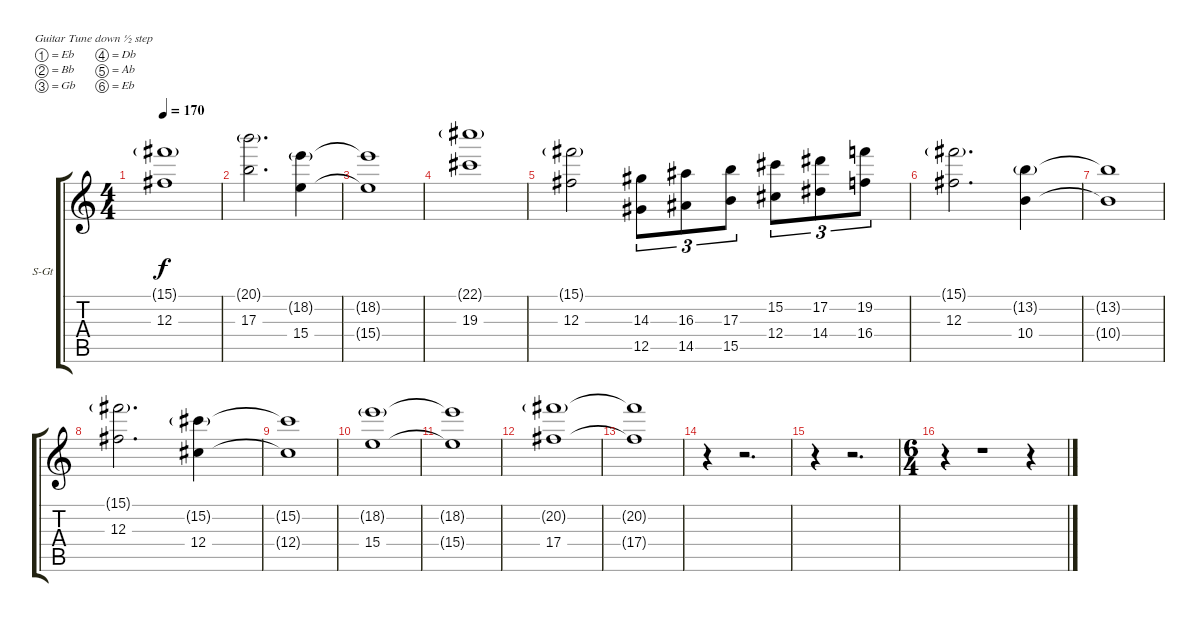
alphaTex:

\bracketExtendMode groupsimilarinstruments
\firstSystemTrackNameOrientation horizontal
\otherSystemsTrackNameOrientation horizontal
\track ("Дмитрий Иванов" "S-Gt") {instrument frenchhorn}
\staff {score tabs}
\tuning (Eb4 Bb3 Gb3 Db3 Ab2 Eb2)
\displaytranspose 12
\ts (4 4)
\tempo 170
\clef g2
\ks c
(15.1{g} 12.3).1{dy f} |
(20.1{g} 17.3).2{d} (18.2{g} 15.4).4 |
(18.2{t} 15.4{t}).1 |
(22.1{g} 19.3).1 |
(15.1{g} 12.3).2 (14.3 12.5).8{tu (3 2)} (16.3 14.5).8{tu (3 2)} (17.3 15.5).8{tu (3 2)} (15.2 12.4).8{tu (3 2)} (17.2 14.4).8{tu (3 2)} (19.2 16.4).8{tu (3 2)} |
(15.1{g} 12.3).2{d} (13.2{g} 10.4).4 |
(13.2{t} 10.4{t}).1 |
(15.1{g} 12.3).2{d} (15.2{g} 12.4).4 |
(15.2{t} 12.4{t}).1 |
(18.2{g} 15.4).1 |
(18.2{t} 15.4{t}).1 |
(20.2{g} 17.4).1 |
(20.2{t} 17.4{t}).1 |
r.4 r.2{d} |
r.4 r.2{d} |
\ts (6 4)
\beaming (8 6 6)
r.4 r.1 r.4
